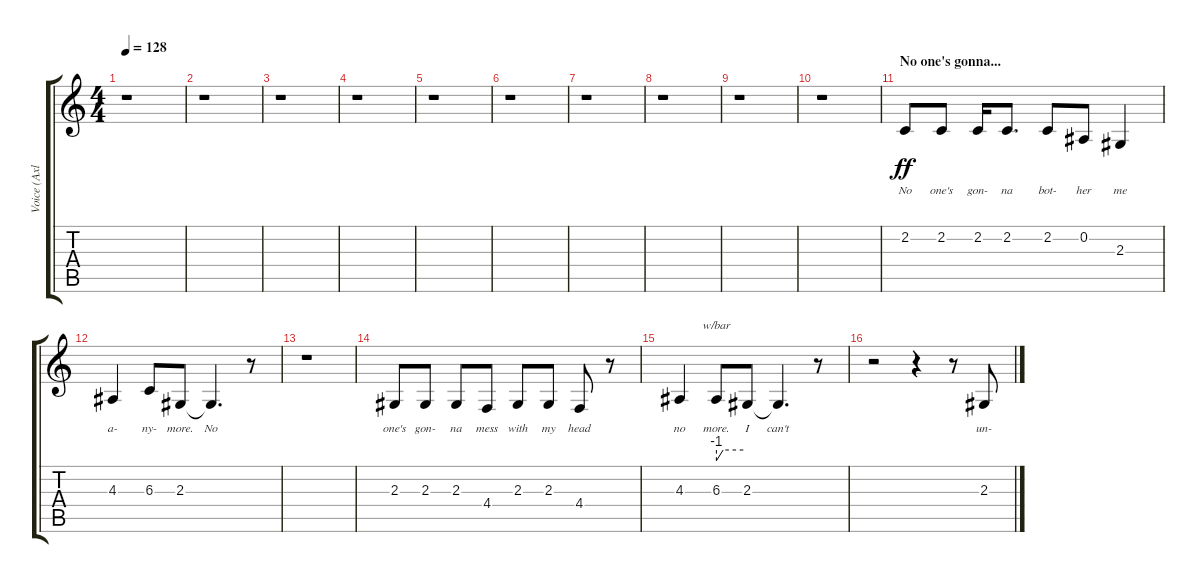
\track ("Voice (Axl)" "Voice (Axl") {instrument lead2sawtooth}
\staff {score tabs}
\tuning (Eb4 Bb3 Gb3 Db3 Ab2 Eb2) {hide}
\ts (4 4)
\tempo 128
\clef g2
\ks c
r.1{dy ff} |
r.1 |
r.1 |
r.1 |
r.1 |
r.1 |
r.1 |
r.1 |
r.1 |
r.1 |
\section ("" "No one's gonna...")
2.2.8{lyrics (0 "") lyrics (1 "No") lyrics (2 "") lyrics (3 "") lyrics (4 "")} 2.2.8{lyrics (0 "") lyrics (1 "one's") lyrics (2 "") lyrics (3 "") lyrics (4 "")} 2.2.16{lyrics (0 "") lyrics (1 "gon-") lyrics (2 "") lyrics (3 "") lyrics (4 "")} 2.2.8{d lyrics (0 "") lyrics (1 "na") lyrics (2 "") lyrics (3 "") lyrics (4 "")} 2.2.8{lyrics (0 "") lyrics (1 "bot-") lyrics (2 "") lyrics (3 "") lyrics (4 "")} 0.2.8{lyrics (0 "") lyrics (1 "her") lyrics (2 "") lyrics (3 "") lyrics (4 "")} 2.3.4{lyrics (0 "") lyrics (1 "me") lyrics (2 "") lyrics (3 "") lyrics (4 "")} |
4.3.4{lyrics (0 "") lyrics (1 "a-") lyrics (2 "") lyrics (3 "") lyrics (4 "")} 6.3.8{lyrics (0 "") lyrics (1 "ny-") lyrics (2 "") lyrics (3 "") lyrics (4 "")} 2.3.8{lyrics (0 "") lyrics (1 "more.") lyrics (2 "") lyrics (3 "") lyrics (4 "")} 2.3{t}.4{d lyrics (0 "") lyrics (1 "No") lyrics (2 "") lyrics (3 "") lyrics (4 "")} r.8 |
r.1 |
2.3.8{lyrics (0 "") lyrics (1 "one's") lyrics (2 "") lyrics (3 "") lyrics (4 "")} 2.3.8{lyrics (0 "") lyrics (1 "gon-") lyrics (2 "") lyrics (3 "") lyrics (4 "")} 2.3.8{lyrics (0 "") lyrics (1 "na") lyrics (2 "") lyrics (3 "") lyrics (4 "")} 4.4.8{lyrics (0 "") lyrics (1 "mess") lyrics (2 "") lyrics (3 "") lyrics (4 "")} 2.3.8{lyrics (0 "") lyrics (1 "with") lyrics (2 "") lyrics (3 "") lyrics (4 "")} 2.3.8{lyrics (0 "") lyrics (1 "my") lyrics (2 "") lyrics (3 "") lyrics (4 "")} 4.4.8{lyrics (0 "") lyrics (1 "head") lyrics (2 "") lyrics (3 "") lyrics (4 "")} r.8 |
4.3.4{lyrics (0 "") lyrics (1 "no") lyrics (2 "") lyrics (3 "") lyrics (4 "")} 6.3.8{tbe (custom default 0 -4 15 0 60 0) lyrics (0 "") lyrics (1 "more.") lyrics (2 "") lyrics (3 "") lyrics (4 "")} 2.3.8{lyrics (0 "") lyrics (1 "I") lyrics (2 "") lyrics (3 "") lyrics (4 "")} 2.3{t}.4{d lyrics (0 "") lyrics (1 "can't") lyrics (2 "") lyrics (3 "") lyrics (4 "")} r.8 |
r.2 r.4 r.8 2.3.8{lyrics (0 "") lyrics (1 "un-") lyrics (2 "") lyrics (3 "") lyrics (4 "")}
